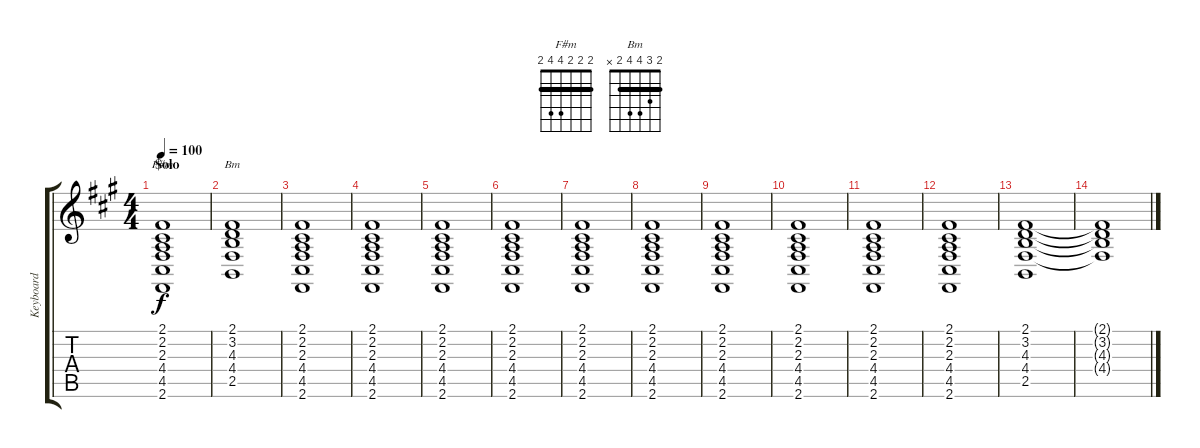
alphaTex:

\track ("Keyboard" "Keyboard") {instrument electricpiano1}
\staff {score tabs}
\tuning (E4 B3 G3 D3 A2 E2) {hide}
\chord ("F#m" 2 2 2 4 4 2) {barre 2}
\chord ("Bm" 2 3 4 4 2 x) {barre 2}
\ts (4 4)
\section ("" "$olo")
\tempo 100
\clef g2
\ks f#minor
(2.1 2.2 2.3 4.4 4.5 2.6).1{ch "F#m" dy f} |
(2.1 3.2 4.3 4.4 2.5).1{ch "Bm"} |
(2.1 2.2 2.3 4.4 4.5 2.6).1 |
(2.1 2.2 2.3 4.4 4.5 2.6).1 |
(2.1 2.2 2.3 4.4 4.5 2.6).1 |
(2.1 2.2 2.3 4.4 4.5 2.6).1 |
(2.1 2.2 2.3 4.4 4.5 2.6).1 |
(2.1 2.2 2.3 4.4 4.5 2.6).1 |
(2.1 2.2 2.3 4.4 4.5 2.6).1 |
(2.1 2.2 2.3 4.4 4.5 2.6).1 |
(2.1 2.2 2.3 4.4 4.5 2.6).1 |
(2.1 2.2 2.3 4.4 4.5 2.6).1 |
(2.1 3.2 4.3 4.4 2.5).1 |
(2.1{t} 3.2{t} 4.3{t} 4.4{t}).1
